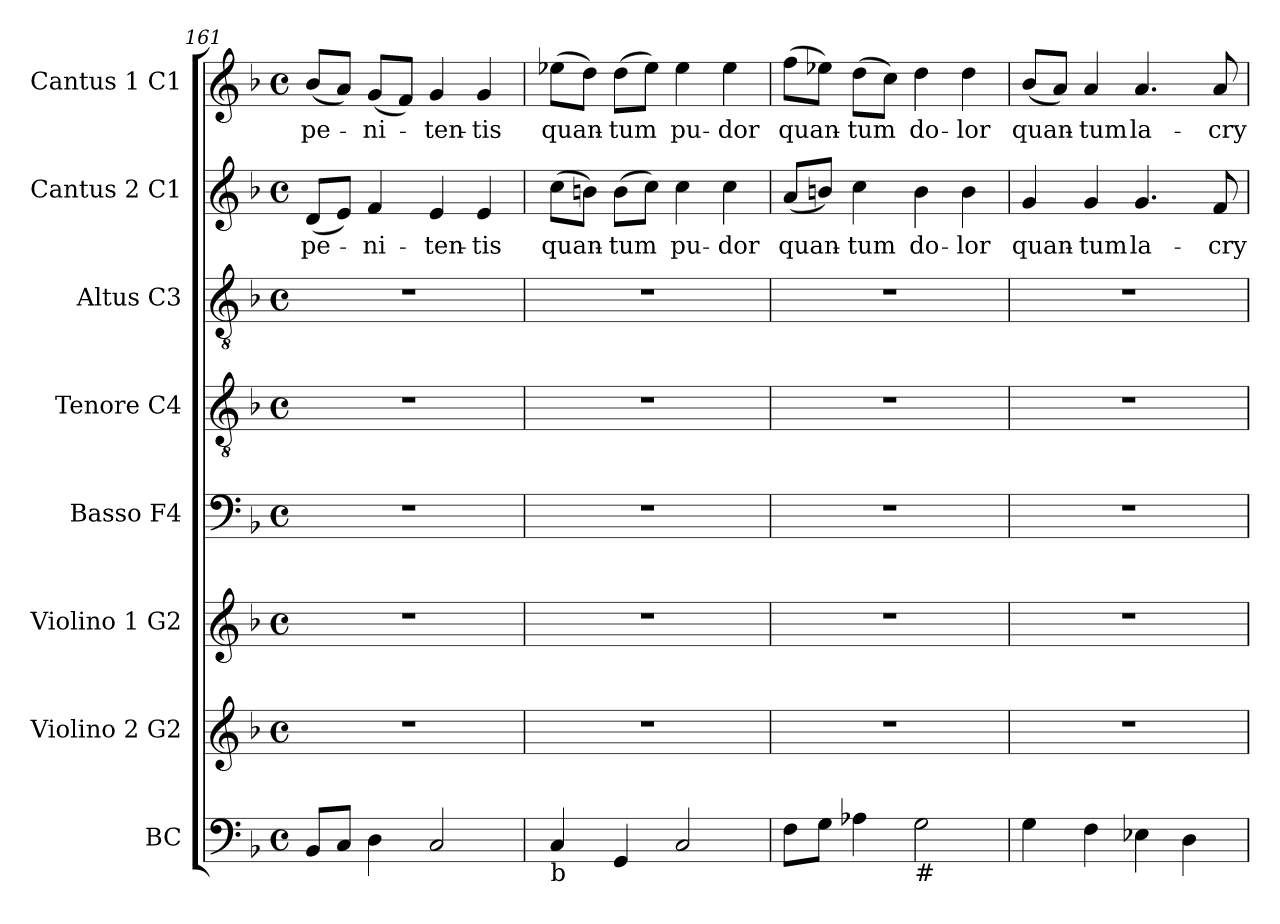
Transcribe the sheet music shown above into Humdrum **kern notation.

**kern	**kern	**kern	**kern	**kern	**kern	**kern	**text	**kern	**text
*part8	*part7	*part6	*part5	*part4	*part3	*part2	*part2	*part1	*part1
*staff8	*staff7	*staff6	*staff5	*staff4	*staff3	*staff2	*staff2	*staff1	*staff1
*I"BC	*I"Violino 2  G2	*I"Violino 1  G2	*I"Basso  F4	*I"Tenore  C4	*I"Altus  C3	*I"Cantus 2  C1	*	*I"Cantus 1  C1	*
*I'BC	*I'Vl2	*I'Vl1	*I'B	*I'T	*I'A	*I'C2	*	*I'C1	*
*clefF4	*clefG2	*clefG2	*clefF4	*clefGv2	*clefGv2	*clefG2	*	*clefG2	*
*k[b-]	*k[b-]	*k[b-]	*k[b-]	*k[b-]	*k[b-]	*k[b-]	*	*k[b-]	*
*F:	*F:	*F:	*F:	*F:	*F:	*F:	*	*F:	*
*M4/4	*M4/4	*M4/4	*M4/4	*M4/4	*M4/4	*M4/4	*	*M4/4	*
*met(c)	*met(c)	*met(c)	*met(c)	*met(c)	*met(c)	*met(c)	*	*met(c)	*
=161	=161	=161	=161	=161	=161	=161	=161	=161	=161
!	!	!	!	!	!	!	!LO:LY:b:cj	!	!LO:LY:b:cj
8BB-/L	1r	1r	1r	1r	1r	(<8d/L	pe-	(<8b-/L	pe-
8C/J	.	.	.	.	.	8e/J)	.	8a/J)	.
!	!	!	!	!	!	!	!LO:LY:b:cj	!	!LO:LY:b:cj
4D\	.	.	.	.	.	4f/	-ni-	(<8g/L	-ni-
.	.	.	.	.	.	.	.	8f/J)	.
!	!	!	!	!	!	!	!LO:LY:b:cj	!	!LO:LY:b:cj
2C/	.	.	.	.	.	4e/	-ten-	4g/	-ten-
!	!	!	!	!	!	!	!LO:LY:b:cj	!	!LO:LY:b:cj
.	.	.	.	.	.	4e/	-tis	4g/	-tis
=162	=162	=162	=162	=162	=162	=162	=162	=162	=162
!LO:TX:b:t=b	!	!	!	!	!	!	!	!	!
!	!	!	!	!	!	!	!LO:LY:b:cj	!	!LO:LY:b:cj
4C/	1r	1r	1r	1r	1r	(>8cc\L	quan-	(>8ee-X\L	quan-
.	.	.	.	.	.	8bn\J)	.	8dd\J)	.
!	!	!	!	!	!	!	!LO:LY:b:cj	!	!LO:LY:b:cj
4GG/	.	.	.	.	.	(>8b\L	-tum	(>8dd\L	-tum
.	.	.	.	.	.	8cc\J)	.	8ee-\J)	.
!	!	!	!	!	!	!	!LO:LY:b:cj	!	!LO:LY:b:cj
2C/	.	.	.	.	.	4cc\	pu-	4ee-\	pu-
!	!	!	!	!	!	!	!LO:LY:b:cj	!	!LO:LY:b:cj
.	.	.	.	.	.	4cc\	-dor	4ee-\	-dor
=163	=163	=163	=163	=163	=163	=163	=163	=163	=163
!	!	!	!	!	!	!	!LO:LY:b:cj	!	!LO:LY:b:cj
8F\L	1r	1r	1r	1r	1r	(<8a/L	quan-	(>8ff\L	quan-
8G\J	.	.	.	.	.	8bn/J)	.	8ee-X\J)	.
!	!	!	!	!	!	!	!LO:LY:b:cj	!	!LO:LY:b:cj
4A-X\	.	.	.	.	.	4cc\	-tum	(>8dd\L	-tum
.	.	.	.	.	.	.	.	8cc\J)	.
!LO:TX:b:t=#	!	!	!	!	!	!	!	!	!
!	!	!	!	!	!	!	!LO:LY:b:cj	!	!LO:LY:b:cj
2G\	.	.	.	.	.	4b\	do-	4dd\	do-
!	!	!	!	!	!	!	!LO:LY:b:cj	!	!LO:LY:b:cj
.	.	.	.	.	.	4b\	-lor	4dd\	-lor
=164	=164	=164	=164	=164	=164	=164	=164	=164	=164
!	!	!	!	!	!	!	!LO:LY:b:cj	!	!LO:LY:b:cj
4G\	1r	1r	1r	1r	1r	4g/	quan-	(<8b-/L	quan-
.	.	.	.	.	.	.	.	8a/J)	.
!	!	!	!	!	!	!	!LO:LY:b:cj	!	!LO:LY:b:cj
4F\	.	.	.	.	.	4g/	-tum	4a/	-tum
!	!	!	!	!	!	!	!LO:LY:b:cj	!	!LO:LY:b:cj
4E-X<\	.	.	.	.	.	4.g/	la-	4.a/	la-
4D\	.	.	.	.	.	.	.	.	.
!	!	!	!	!	!	!	!LO:LY:b:cj	!	!LO:LY:b:cj
.	.	.	.	.	.	8f/	-cry-	8a/	-cry-
=	=	=	=	=	=	=	=	=	=
*-	*-	*-	*-	*-	*-	*-	*-	*-	*-
